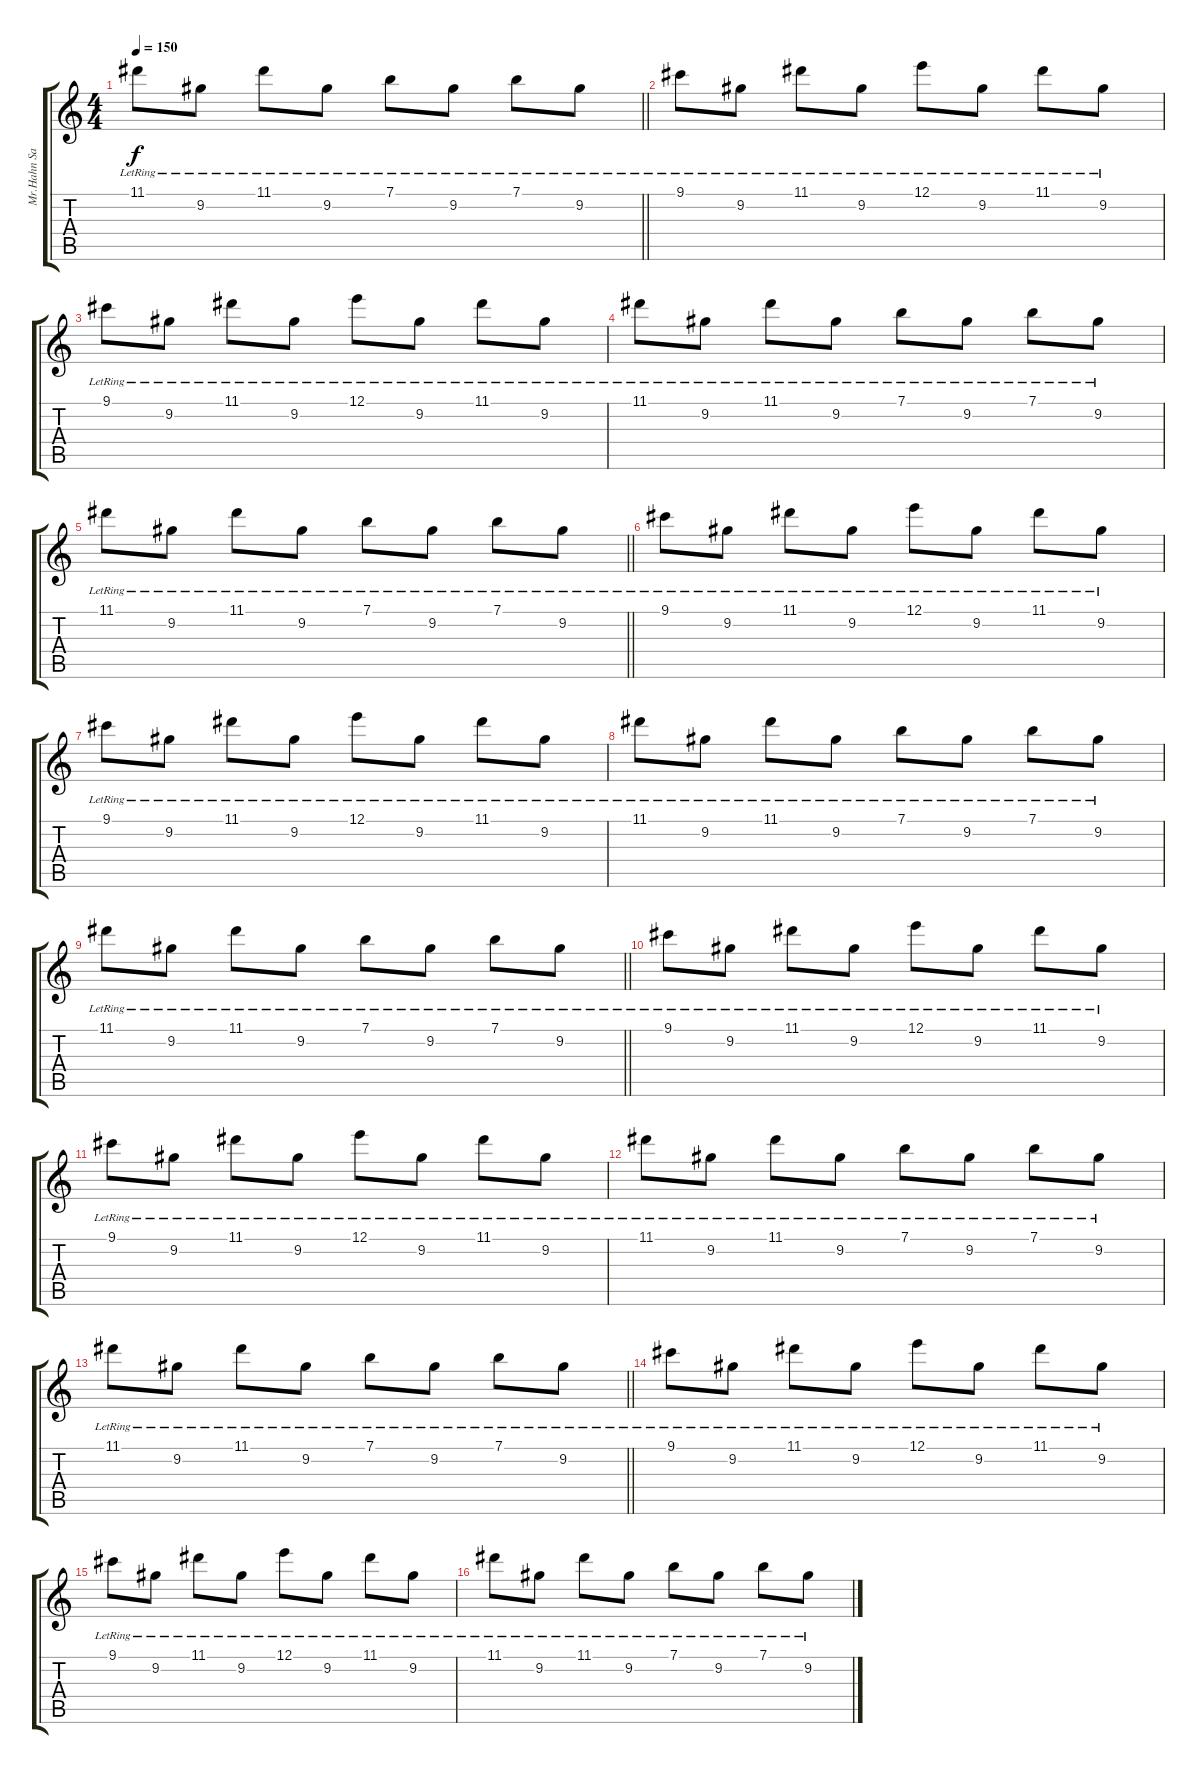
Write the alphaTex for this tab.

\track ("Mr.Hahn Sampler2" "Mr.Hahn Sa") {instrument distortionguitar}
\staff {score tabs}
\tuning (E4 B3 G3 D3 A2 E2) {hide}
\ts (4 4)
\tempo 150
\clef g2
\barLineRight lightlight
\ks c
11.1{lr}.8{dy f} 9.2{lr}.8 11.1{lr}.8 9.2{lr}.8 7.1{lr}.8 9.2{lr}.8 7.1{lr}.8 9.2{lr}.8 |
9.1{lr}.8 9.2{lr}.8 11.1{lr}.8 9.2{lr}.8 12.1{lr}.8 9.2{lr}.8 11.1{lr}.8 9.2{lr}.8 |
9.1{lr}.8 9.2{lr}.8 11.1{lr}.8 9.2{lr}.8 12.1{lr}.8 9.2{lr}.8 11.1{lr}.8 9.2{lr}.8 |
11.1{lr}.8 9.2{lr}.8 11.1{lr}.8 9.2{lr}.8 7.1{lr}.8 9.2{lr}.8 7.1{lr}.8 9.2{lr}.8 |
\barLineRight lightlight
11.1{lr}.8 9.2{lr}.8 11.1{lr}.8 9.2{lr}.8 7.1{lr}.8 9.2{lr}.8 7.1{lr}.8 9.2{lr}.8 |
9.1{lr}.8 9.2{lr}.8 11.1{lr}.8 9.2{lr}.8 12.1{lr}.8 9.2{lr}.8 11.1{lr}.8 9.2{lr}.8 |
9.1{lr}.8 9.2{lr}.8 11.1{lr}.8 9.2{lr}.8 12.1{lr}.8 9.2{lr}.8 11.1{lr}.8 9.2{lr}.8 |
11.1{lr}.8 9.2{lr}.8 11.1{lr}.8 9.2{lr}.8 7.1{lr}.8 9.2{lr}.8 7.1{lr}.8 9.2{lr}.8 |
\barLineRight lightlight
11.1{lr}.8 9.2{lr}.8 11.1{lr}.8 9.2{lr}.8 7.1{lr}.8 9.2{lr}.8 7.1{lr}.8 9.2{lr}.8 |
9.1{lr}.8 9.2{lr}.8 11.1{lr}.8 9.2{lr}.8 12.1{lr}.8 9.2{lr}.8 11.1{lr}.8 9.2{lr}.8 |
9.1{lr}.8 9.2{lr}.8 11.1{lr}.8 9.2{lr}.8 12.1{lr}.8 9.2{lr}.8 11.1{lr}.8 9.2{lr}.8 |
11.1{lr}.8 9.2{lr}.8 11.1{lr}.8 9.2{lr}.8 7.1{lr}.8 9.2{lr}.8 7.1{lr}.8 9.2{lr}.8 |
\barLineRight lightlight
11.1{lr}.8 9.2{lr}.8 11.1{lr}.8 9.2{lr}.8 7.1{lr}.8 9.2{lr}.8 7.1{lr}.8 9.2{lr}.8 |
9.1{lr}.8 9.2{lr}.8 11.1{lr}.8 9.2{lr}.8 12.1{lr}.8 9.2{lr}.8 11.1{lr}.8 9.2{lr}.8 |
9.1{lr}.8 9.2{lr}.8 11.1{lr}.8 9.2{lr}.8 12.1{lr}.8 9.2{lr}.8 11.1{lr}.8 9.2{lr}.8 |
11.1{lr}.8 9.2{lr}.8 11.1{lr}.8 9.2{lr}.8 7.1{lr}.8 9.2{lr}.8 7.1{lr}.8 9.2{lr}.8
